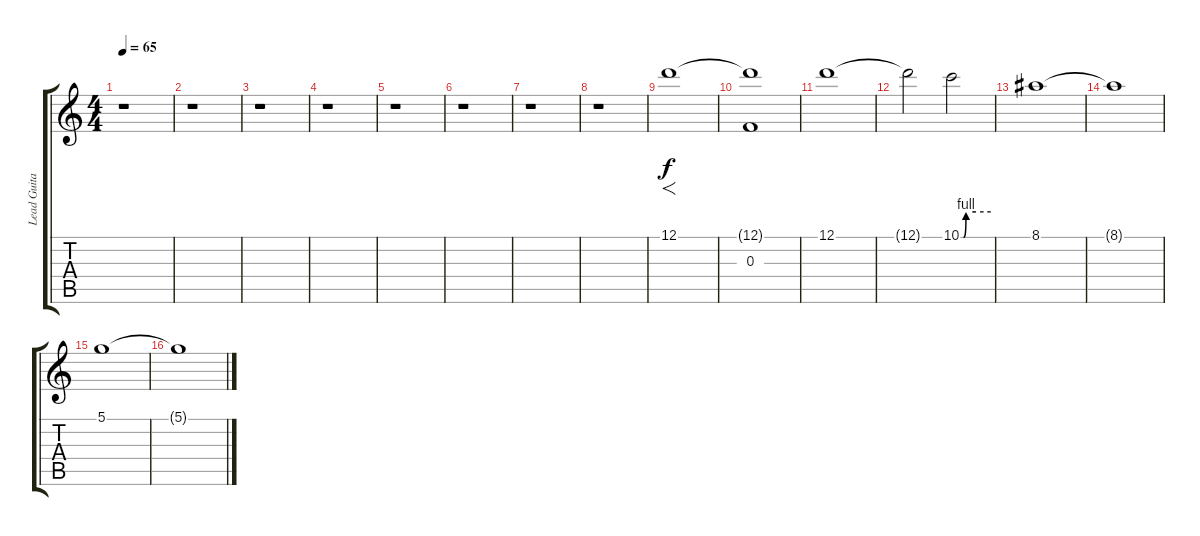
\track ("Lead Guitar (Sami Yli-Sirnio)" "Lead Guita") {instrument distortionguitar}
\staff {score tabs}
\tuning (D4 A3 F3 C3 G2 D2) {hide}
\ts (4 4)
\tempo 65
\clef g2
\ks c
r.1{dy f instrument distortionguitar} |
r.1 |
r.1 |
r.1 |
r.1 |
r.1 |
r.1 |
r.1 |
12.1.1{f} |
(12.1{t} 0.3).1 |
12.1.1 |
12.1{t}.2 10.1{be (custom 0 0 5 0 10 4 30 4 60 4)}.2 |
8.1.1 |
8.1{t}.1 |
5.1.1 |
5.1{t}.1
